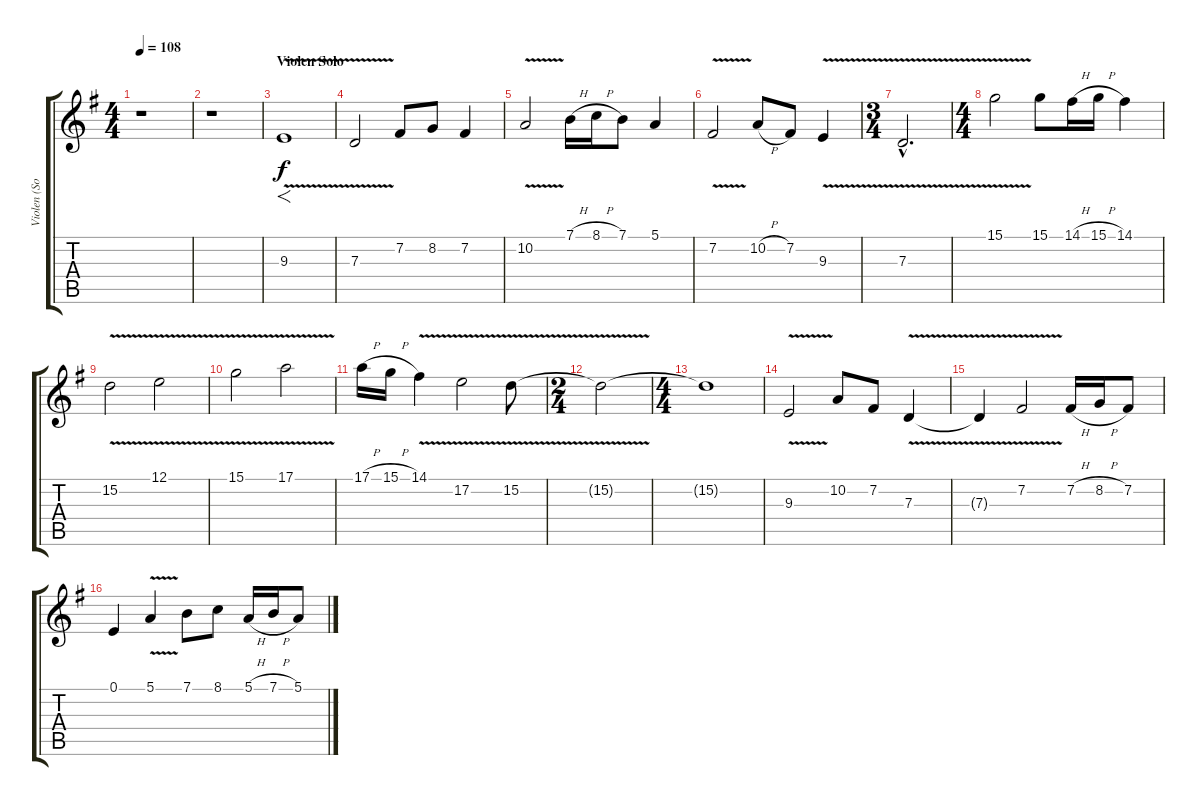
\track ("Violen (Solo)" "Violen (So") {instrument violin}
\staff {score tabs}
\tuning (E4 B3 G3 D3 A2 E2) {hide}
\ts (4 4)
\tempo 108
\clef g2
\ks g
r.1{dy f} |
r.1 |
\section ("" "Violen Solo")
9.3{v}.1{f} |
7.3{v}.2 7.2.8 8.2.8 7.2.4 |
10.2{v}.2 7.1{h}.16 8.1{h}.16 7.1.8 5.1.4 |
7.2{v}.2 10.2{h}.8 7.2.8 9.3{v}.4 |
\ts (3 4)
7.3{v hac}.2{d} |
\ts (4 4)
15.1{v}.2 15.1.8 14.1{h}.16 15.1{h}.16 14.1.4 |
15.2{v}.2 12.1{v}.2 |
15.1{v}.2 17.1{v}.2 |
17.1{h}.16 15.1{h}.16 14.1{v}.4 17.2{v}.2 15.2{v}.8 |
\ts (2 4)
15.2{t}.2 |
\ts (4 4)
15.2{t}.1 |
9.3{v}.2 10.2.8 7.2.8 7.3{v}.4 |
7.3{t}.4 7.2{v}.2 7.2{h}.16 8.2{h}.16 7.2.8 |
0.1.4 5.1{v}.4 7.1.8 8.1.8 5.1{h}.16 7.1{h}.16 5.1.8
